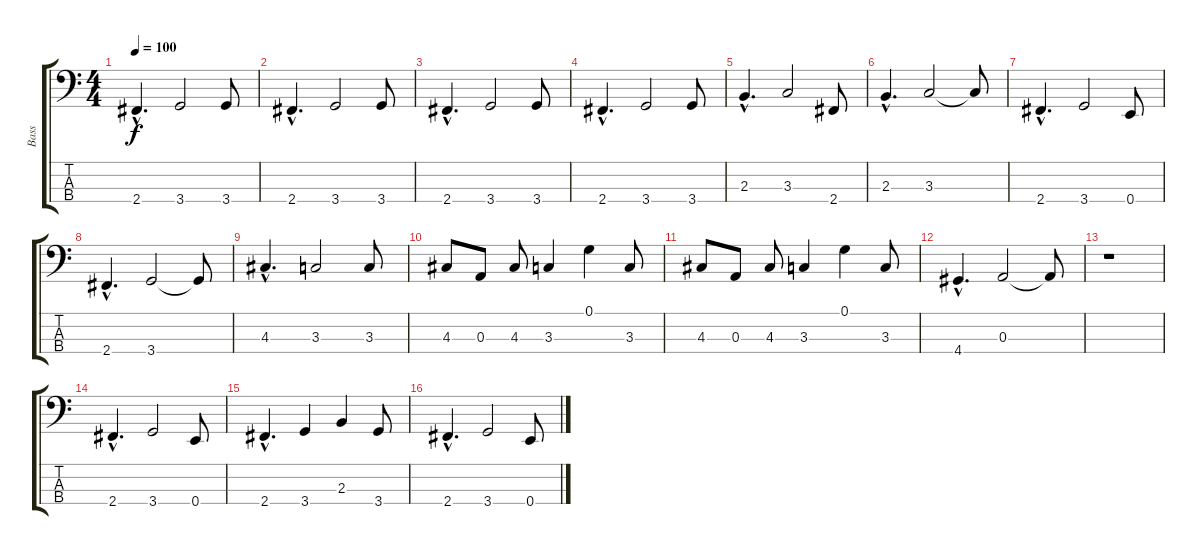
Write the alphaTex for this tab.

\track ("Bass" "Bass") {instrument electricbasspick}
\staff {score tabs}
\tuning (G2 D2 A1 E1) {hide}
\ts (4 4)
\tempo 100
\clef f4
\ks c
2.4{hac}.4{d dy f instrument electricbasspick} 3.4.2 3.4.8 |
2.4{hac}.4{d} 3.4.2 3.4.8 |
2.4{hac}.4{d} 3.4.2 3.4.8 |
2.4{hac}.4{d} 3.4.2 3.4.8 |
2.3{hac}.4{d} 3.3.2 2.4.8 |
2.3{hac}.4{d} 3.3.2 3.3{t}.8 |
2.4{hac}.4{d} 3.4.2 0.4.8 |
2.4{hac}.4{d} 3.4.2 3.4{t}.8 |
4.3{hac}.4{d} 3.3.2 3.3.8 |
4.3.8 0.3.8 4.3.8 3.3.4 0.1.4 3.3.8 |
4.3.8 0.3.8 4.3.8 3.3.4 0.1.4 3.3.8 |
4.4{hac}.4{d} 0.3.2 0.3{t}.8 |
r.1 |
2.4{hac}.4{d} 3.4.2 0.4.8 |
2.4{hac}.4{d} 3.4.4 2.3.4 3.4.8 |
2.4{hac}.4{d} 3.4.2 0.4.8
